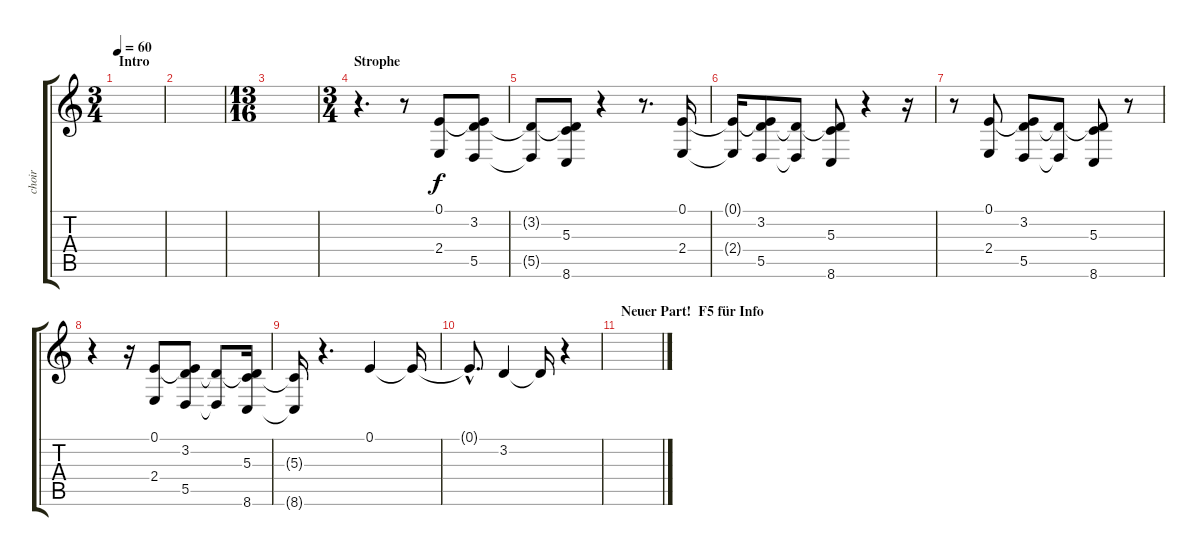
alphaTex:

\track ("choir" "choir") {instrument pad7halo}
\staff {score tabs}
\tuning (E4 B3 G3 D3 A2 E2) {hide}
\ts (3 4)
\section ("" "Intro")
\tempo 60
\clef g2
\ks c
|
|
\ts (13 16)
|
\ts (3 4)
\section ("" "Strophe")
r.4{d} r.8 (0.1 2.4).8 (0.1{t} 3.2 5.5).8 |
(3.2{t} 5.5{t}).8 (3.2{t} 5.3 8.6).8 r.4 r.8{d} (0.1 2.4).16 |
(0.1{t} 2.4{t}).16 (0.1{t} 3.2 5.5).8 (3.2{t} 5.5{t}).8 (3.2{t} 5.3 8.6).8 r.4 r.16 |
r.8 (0.1 2.4).8 (0.1{t} 3.2 5.5).8 (3.2{t} 5.5{t}).8 (3.2{t} 5.3 8.6).8 r.8 |
r.4 r.16 (0.1 2.4).8 (0.1{t} 3.2 5.5).8 (3.2{t} 5.5{t}).8 (3.2{t} 5.3 8.6).16 |
(5.3{t} 8.6{t}).16 r.4{d} 0.1.4 0.1{t}.16 |
0.1{hac t}.8{d} 3.2.4 3.2{t}.16 r.4 |
\section ("" "Neuer Part!  F5 für Info")
